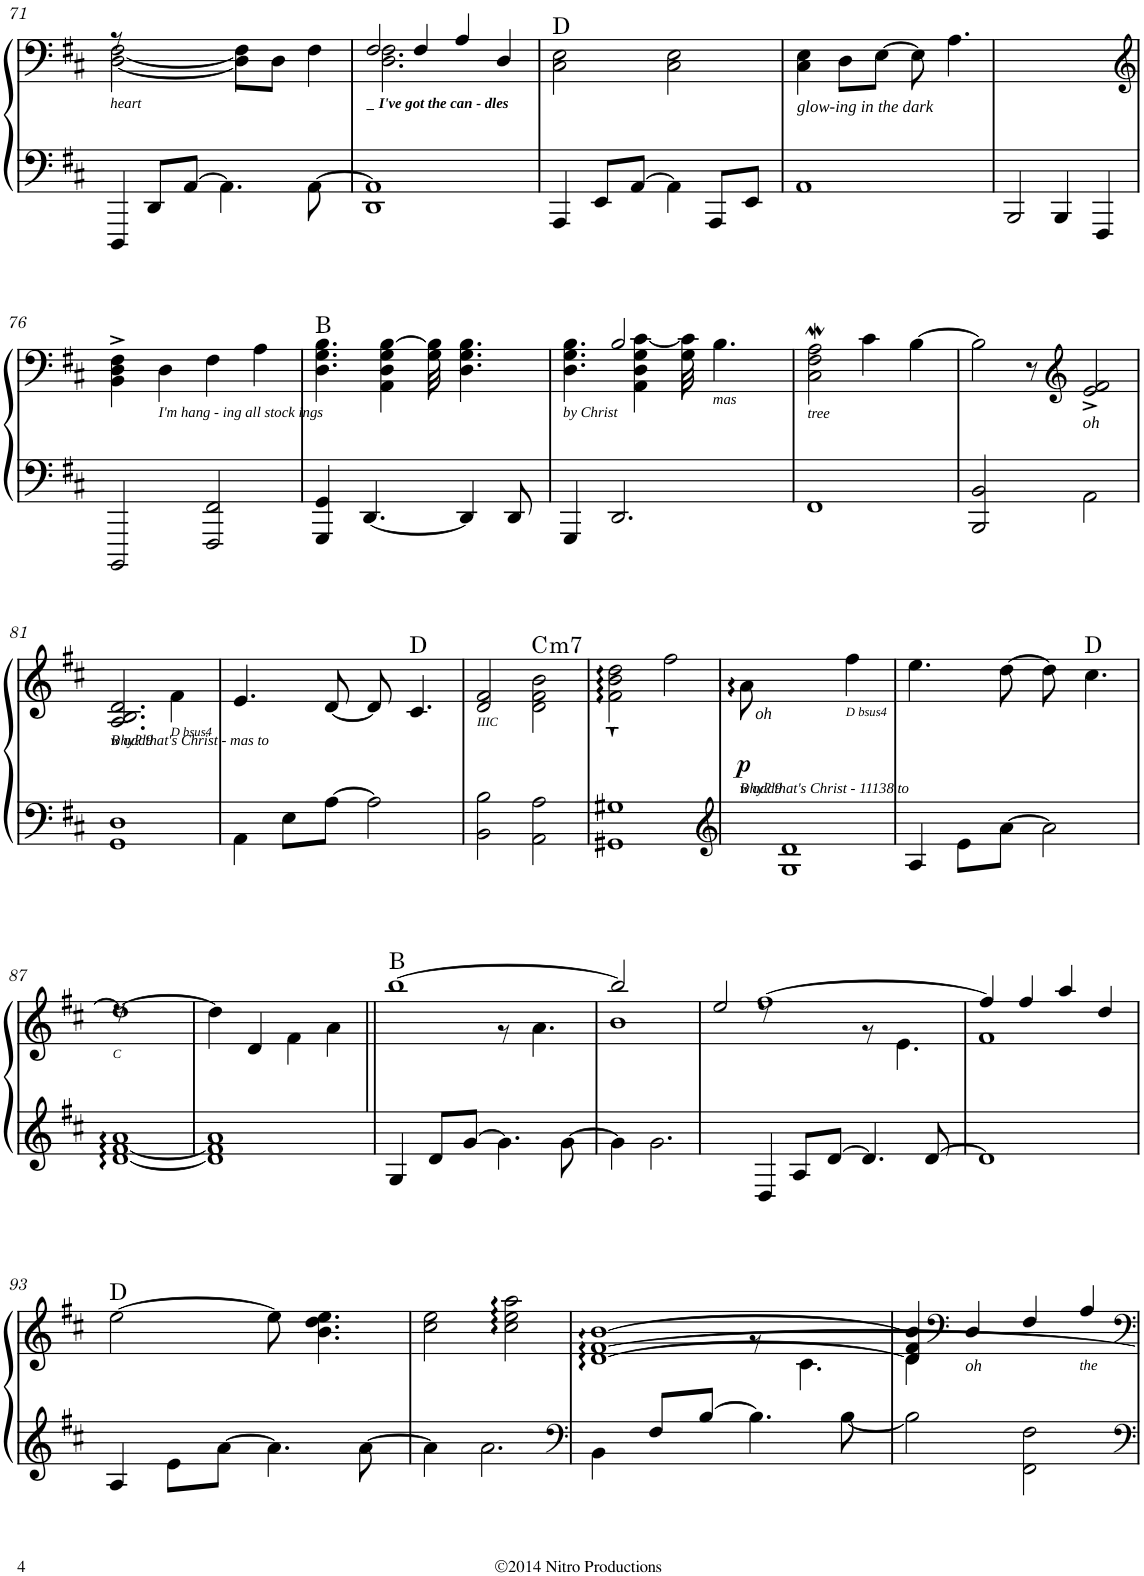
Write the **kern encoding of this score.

**kern	**kern	**dynam	**harte
*part1	*part1	*part1	*part1
*staff2	*staff1	*staff1/2	*
!!LO:PB:g=z
*clefF4	*clefF4	*	*
*k[f#c#]	*k[f#c#]	*	*
*M4/4	*M4/4	*	*
*met(c|)	*met(c|)	*	*
=71	=71	=71	=71
*^	*^	*	*
*	*	*	*^	*	*
!	!	!LO:TX:b:i:t=heart	!	!	!	!
8ryy	4DDD/	8r	[2D\	[2F#\	.	.
8DD/L	.	2.ryy	.	.	.	.
[8AA/J	8ryy	.	.	.	.	.
4.AA\]	2ryy	.	.	.	.	.
.	.	.	4D\]	8F#\L]	.	.
.	.	.	.	8D\J	.	.
[8AA\	.	.	4ryy	4F#\	.	.
8ryy	8ryy	8ryy	.	.	.	.
=72	=72	=72	=72	=72	=72	=72
*	*^	*	*	*	*	*
!	!	!	!LO:TX:b:Bi:t=_ I've got the can - dles	!	!	!	!
1AA]	2.ryy	1DD	1ryy	2.D\ 2.F#\	2F#/	.	.
.	.	.	.	.	4F#/	.	.
.	4ryy	.	.	4A/	2ryy	.	.
4ryy	4ryy	4ryy	4ryy	4D/	.	.	.
*v	*v	*v	*	*	*	*	*
*	*v	*v	*v	*	*
=73	=73	=73	=73
4AAA/	2C#\ 2E\	.	D:maj
4ryy	.	.	.
8EE/L	2C#\ 2E\	.	.
[8AA/J	.	.	.
4AA\]	.	.	.
8AAA/L	4ryy	.	.
8EE/J	.	.	.
=74	=74	=74	=74
!	!LO:TX:b:i:t=glow-ing in the dark	!	!
1AA	4C#\ 4E\	.	.
.	8D\L	.	.
.	[8E\J	.	.
.	8E\]	.	.
.	4.A\	.	.
=75	=75	=75	=75
*^	*	*	*
2BBB/	1ryy	1ryy	.	.
4BBB/	.	.	.	.
4FFF#/	.	.	.	.
*v	*v	*	*	*
!!LO:LB:g=z
=76	=76	=76	=76
*	*clefG2	*	*
2BBBB/	4BB\^ 4D\^ 4F#\^	.	.
!	!LO:TX:b:i:t=I'm hang - ing all stock ings	!	!
.	4D\	.	.
2FFF#/ 2FF#/	4F#\	.	.
.	4A\	.	.
=77	=77	=77	=77
4GGG/ 4GG/	4.D\ 4.G\ 4.B\	.	B:maj
[4.DD/	.	.	.
.	4AA\ 4D\ 4G\ [4B\	.	.
32ryy	32G\ 32B\]	.	.
4DD/]	[32%11D\ [32%11G\ [32%11B\	.	.
[16.DD/	.	.	.
=78	=78	=78	=78
*	*^	*	*
!	!LO:TX:b:i:t=by Christ	!	!	!
4GGG/	4.D\ 4.G\ 4.B\	4ryy	.	.
32DD/]	.	2B/	.	.
2.DD/	.	.	.	.
.	32D\] 32G\] 32B\]	.	.	.
.	4AA\ 4D\ 4G\ [4c#\	.	.	.
!	!LO:TX:b:i:t=mas	!	!	!
.	32G\ 32c#\]	.	.	.
.	[32%11B\	.	.	.
.	.	32ryy	.	.
.	.	4ryy	.	.
32ryy	32ryy	32ryy	.	.
=79	=79	=79	=79	=79
!	!LO:TX:b:i:t=tree	!	!	!
*	*v	*v	*	*
1FF#	2C#\M 2F#\M 2A\M	.	.
.	32B\]	.	.
.	4c#\	.	.
.	[4B\	.	.
32ryy	.	.	.
=80	=80	=80	=80
2BBB/ 2BB/	2B\]	.	.
8ryy	8r	.	.
*	*clefG2	*	*
!	!LO:TX:b:i:t=oh	!	!
[4.AA\	[4.e/^ [4.f#/^	.	.
!!LO:LB:g=z
=81	=81	=81	=81
*^	*	*	*
!	!	!LO:TX:b:i:t=B add9	!	!
!	!	!LO:TX:b:i:t=why? that's Christ - mas to	!	!
1GG	1D	2.A/ 2.B/ 2.d/	.	.
!	!	!LO:TX:b:i:t=D bsus4	!	!
.	.	8e/] 8f#/]	.	.
.	.	4f#\	.	.
8AA\]	8ryy	.	.	.
*v	*v	*	*	*
=82	=82	=82	=82
4AA\	4.e/	.	.
8E\L	.	.	.
[8A\J	[8d/	.	.
2A\]	8d/]	.	.
.	4.c#/	.	D:maj
=83	=83	=83	=83
!	!LO:TX:b:i:t=IIIC	!	!
2BB\ 2B\	2d/ 2f#/	.	.
!	!	!	!LO:H:kt=m7
2AA\ 2A\	2d\ 2f#\ 2b\	.	C:min7
=84	=84	=84	=84
*^	*	*	*
1GG#X	1G#X	2f#\~` 2b\~` 2dd\~`	.	.
!	!	!LO:TX:b:i:t=oh	!	!
!	!	!	!LO:DY:b	!
.	.	2ff#\	p	.
=85	=85	=85	=85	=85
*clefG2	*	*	*	*
!	!	!LO:TX:b:i:t=B add9	!	!
!	!	!LO:TX:b:i:t=why? that's Christ - 11138 to	!	!
8ryy	8ryy	8a\	.	.
[2..G	[2..d	2..ryy	.	.
4.ryy	8ryy	8ryy	.	.
!	!	!LO:TX:b:i:t=D bsus4	!	!
.	4ryy	4ff#\	.	.
*v	*v	*	*	*
=86	=86	=86	=86
4A/	4.ee\	.	.
8G]	.	.	.
8d]	8ryy	.	.
8e\L	[8dd\	.	.
[8a\J	8dd\]	.	D:maj
2a\]	4.cc#\	.	.
.	8ryy	.	.
!!LO:LB:g=z
=87	=87	=87	=87
*	*^	*	*
!	!LO:TX:b:i:t=C	!	!	!
[1d [1f# 1a	8r	1dd_	.	.
.	2..ryy	.	.	.
=88	=88	=88	=88	=88
1d] 1f#] 1a	1ryy	4dd\]	.	.
.	.	4d/	.	.
.	.	4f#\	.	.
.	.	4a\	.	.
=89||	=89||	=89||	=89||	=89||
4G/	[1bb	2ryy	.	B:maj
8d/L	.	.	.	.
[8g/J	.	.	.	.
4.g\]	.	8r	.	.
.	.	4.a\	.	.
[8g\	.	.	.	.
=90	=90	=90	=90	=90
4g\]	2bb/]	1b	.	.
2.g\	.	.	.	.
.	2ryy	.	.	.
=91	=91	=91	=91	=91
*^	*	*^	*	*
*	*^	*	*	*	*	*
*	*	*^	*	*	*	*	*
8ryy	2ryy	2ryy	2..ryy	2ee/	1ryy	2ryy	.	.
.	4D/	8ryy	.	8r	.	[2ff#	.	.
8A/L	.	2..ryy	.	2.ryy	.	.	.	.
[8d/J	8ryy	.	.	.	.	.	.	.
8d/_	2ryy	.	8r	.	.	.	.	.
4ryy	.	.	8ryy	.	4.e\	2ryy	.	.
.	.	.	4.ryy	.	.	.	.	.
[8d/	.	.	.	.	.	.	.	.
8ryy	8ryy	.	.	8ryy	8ryy	.	.	.
*v	*v	*v	*v	*	*	*	*	*
*	*	*v	*v	*	*
=92	=92	=92	=92	=92
1d]	1f#	4ff#/]	.	.
.	.	2ff#_	.	.
.	.	4ff#/	.	.
4d/]	2ryy	4aa/	.	.
4ryy	.	4dd/	.	.
*	*v	*v	*	*
!!LO:LB:g=z
=93	=93	=93	=93
4A/	[2ee\	.	D:maj
8e\L	.	.	.
[8a\J	.	.	.
4.a\]	8ee\]	.	.
.	4.b\ 4.dd\ 4.ee\	.	.
[8a\	.	.	.
=94	=94	=94	=94
4a\]	2cc#\ 2ee\	.	.
2.a\	.	.	.
.	2cc#\ 2ee\ 2aa\	.	.
=95	=95	=95	=95
*clefF4	*	*	*
*^	*^	*	*
*	*	*	*^	*	*
4BB\	2ryy	[1b	[1d: [1f#:	8ryy	.	.
*	*	*	*v	*v	*	*
8F#/L	.	.	.	.	.
[8B/J	.	.	.	.	.
4.B\]	8r	.	.	.	.
*	*	*	*^	*	*
.	4.ryy	.	.	4.c#\	.	.
[8B\	.	.	.	.	.	.
*	*	*	*v	*v	*	*
=96	=96	=96	=96	=96	=96
2B\]	4ryy	4d/ 4f#/ 4b/]	4d\]	.	.
*	*	*clefF4	*	*	*
!	!	!LO:TX:b:i:t=oh	!	!	!
.	2.ryy	4D/	2.ryy	.	.
2FF#\ 2F#\	.	4F#/	.	.	.
!	!	!LO:TX:b:i:t=the	!	!	!
.	.	4A/	.	.	.
*v	*v	*	*	*	*
*	*v	*v	*	*
=	=	=	=
*-	*-	*-	*-
